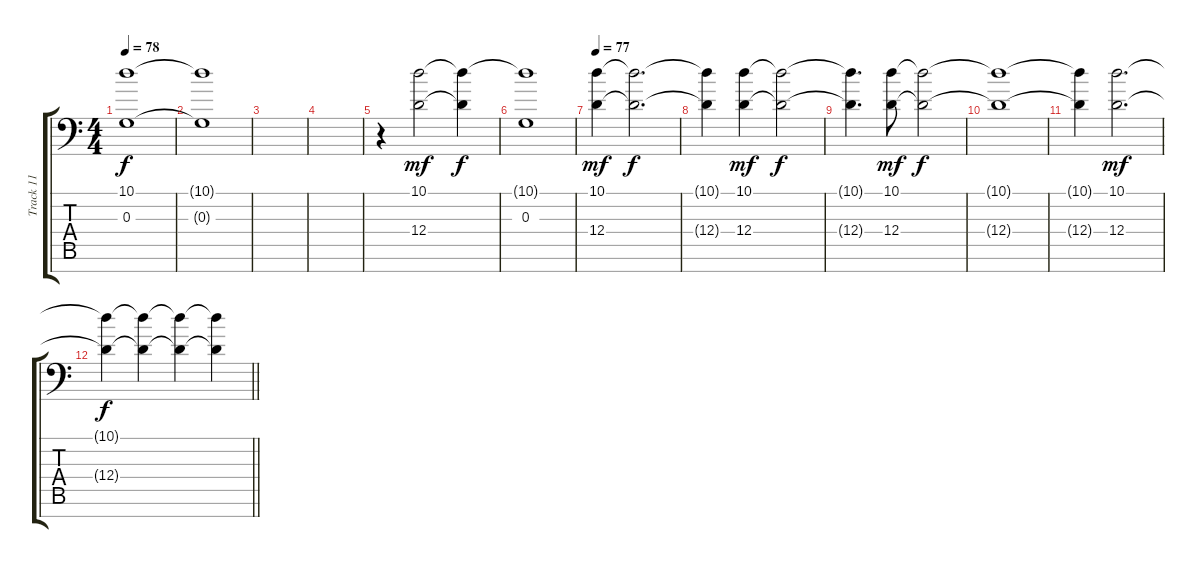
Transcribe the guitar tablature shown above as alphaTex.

\track ("Track 11" "Track 11") {instrument lead2sawtooth}
\staff {score tabs}
\tuning (E4 B3 G3 D3 A2 E2 C-1) {hide}
\ts (4 4)
\tempo 78
\clef f4
\ks c
(10.1{t} 0.3).1{dy f} |
(10.1{t} 0.3{t}).1 |
|
|
r.4{volume 6 instrument lead2sawtooth} (10.1 12.4).2{dy mf volume 10} (10.1{t} 12.4{t}).4{dy f volume 2} |
(10.1{t} 0.3).1 |
\tempo 77
(10.1 12.4).4{dy mf volume 10} (10.1{t} 12.4{t}).2{d dy f volume 8} |
(10.1{t} 12.4{t}).4 (10.1 12.4).4{dy mf volume 10} (10.1{t} 12.4{t}).2{dy f} |
(10.1{t} 12.4{t}).4{d} (10.1 12.4).8{dy mf} (10.1{t} 12.4{t}).2{dy f} |
(10.1{t} 12.4{t}).1 |
(10.1{t} 12.4{t}).4 (10.1 12.4).2{d dy mf} |
\barLineRight lightlight
(10.1{t} 12.4{t}).4{dy f} (10.1{t} 12.4{t}).4 (10.1{t} 12.4{t}).4 (10.1{t} 12.4{t}).4
